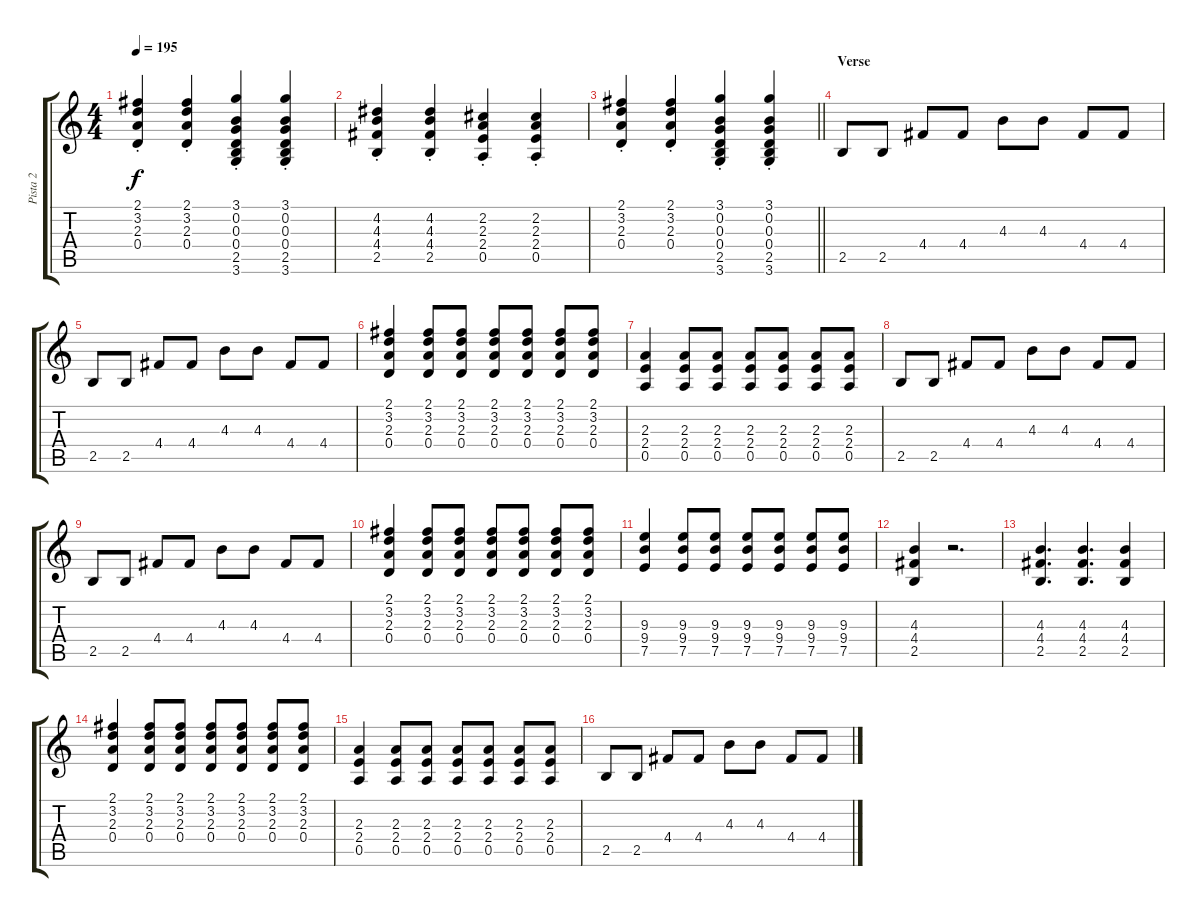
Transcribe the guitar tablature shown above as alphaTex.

\track ("Pista 2" "Pista 2") {instrument overdrivenguitar}
\staff {score tabs}
\tuning (E4 B3 G3 D3 A2 E2) {hide}
\ts (4 4)
\tempo 195
\clef g2
\ks c
(2.1{st} 3.2{st} 2.3{st} 0.4{st}).4{dy f} (2.1{st} 3.2{st} 2.3{st} 0.4{st}).4 (3.1{st} 0.2{st} 0.3{st} 0.4{st} 2.5{st} 3.6{st}).4 (3.1{st} 0.2{st} 0.3{st} 0.4{st} 2.5{st} 3.6{st}).4 |
(4.2{st} 4.3{st} 4.4{st} 2.5{st}).4 (4.2{st} 4.3{st} 4.4{st} 2.5{st}).4 (2.2{st} 2.3{st} 2.4{st} 0.5{st}).4 (2.2{st} 2.3{st} 2.4{st} 0.5{st}).4 |
\barLineRight lightlight
(2.1{st} 3.2{st} 2.3{st} 0.4{st}).4 (2.1{st} 3.2{st} 2.3{st} 0.4{st}).4 (3.1{st} 0.2{st} 0.3{st} 0.4{st} 2.5{st} 3.6{st}).4 (3.1{st} 0.2{st} 0.3{st} 0.4{st} 2.5{st} 3.6{st}).4 |
\section ("" "Verse")
2.5.8{instrument overdrivenguitar} 2.5.8 4.4.8 4.4.8 4.3.8 4.3.8 4.4.8 4.4.8 |
2.5.8 2.5.8 4.4.8 4.4.8 4.3.8 4.3.8 4.4.8 4.4.8 |
(2.1 3.2 2.3 0.4).4 (2.1 3.2 2.3 0.4).8 (2.1 3.2 2.3 0.4).8 (2.1 3.2 2.3 0.4).8 (2.1 3.2 2.3 0.4).8 (2.1 3.2 2.3 0.4).8 (2.1 3.2 2.3 0.4).8 |
(2.3 2.4 0.5).4 (2.3 2.4 0.5).8 (2.3 2.4 0.5).8 (2.3 2.4 0.5).8 (2.3 2.4 0.5).8 (2.3 2.4 0.5).8 (2.3 2.4 0.5).8 |
2.5.8 2.5.8 4.4.8 4.4.8 4.3.8 4.3.8 4.4.8 4.4.8 |
2.5.8 2.5.8 4.4.8 4.4.8 4.3.8 4.3.8 4.4.8 4.4.8 |
(2.1 3.2 2.3 0.4).4 (2.1 3.2 2.3 0.4).8 (2.1 3.2 2.3 0.4).8 (2.1 3.2 2.3 0.4).8 (2.1 3.2 2.3 0.4).8 (2.1 3.2 2.3 0.4).8 (2.1 3.2 2.3 0.4).8 |
(9.3 9.4 7.5).4 (9.3 9.4 7.5).8 (9.3 9.4 7.5).8 (9.3 9.4 7.5).8 (9.3 9.4 7.5).8 (9.3 9.4 7.5).8 (9.3 9.4 7.5).8 |
(4.3 4.4 2.5).4 r.2{d} |
(4.3 4.4 2.5).4{d} (4.3 4.4 2.5).4{d} (4.3 4.4 2.5).4 |
(2.1 3.2 2.3 0.4).4 (2.1 3.2 2.3 0.4).8 (2.1 3.2 2.3 0.4).8 (2.1 3.2 2.3 0.4).8 (2.1 3.2 2.3 0.4).8 (2.1 3.2 2.3 0.4).8 (2.1 3.2 2.3 0.4).8 |
(2.3 2.4 0.5).4 (2.3 2.4 0.5).8 (2.3 2.4 0.5).8 (2.3 2.4 0.5).8 (2.3 2.4 0.5).8 (2.3 2.4 0.5).8 (2.3 2.4 0.5).8 |
2.5.8 2.5.8 4.4.8 4.4.8 4.3.8 4.3.8 4.4.8 4.4.8
